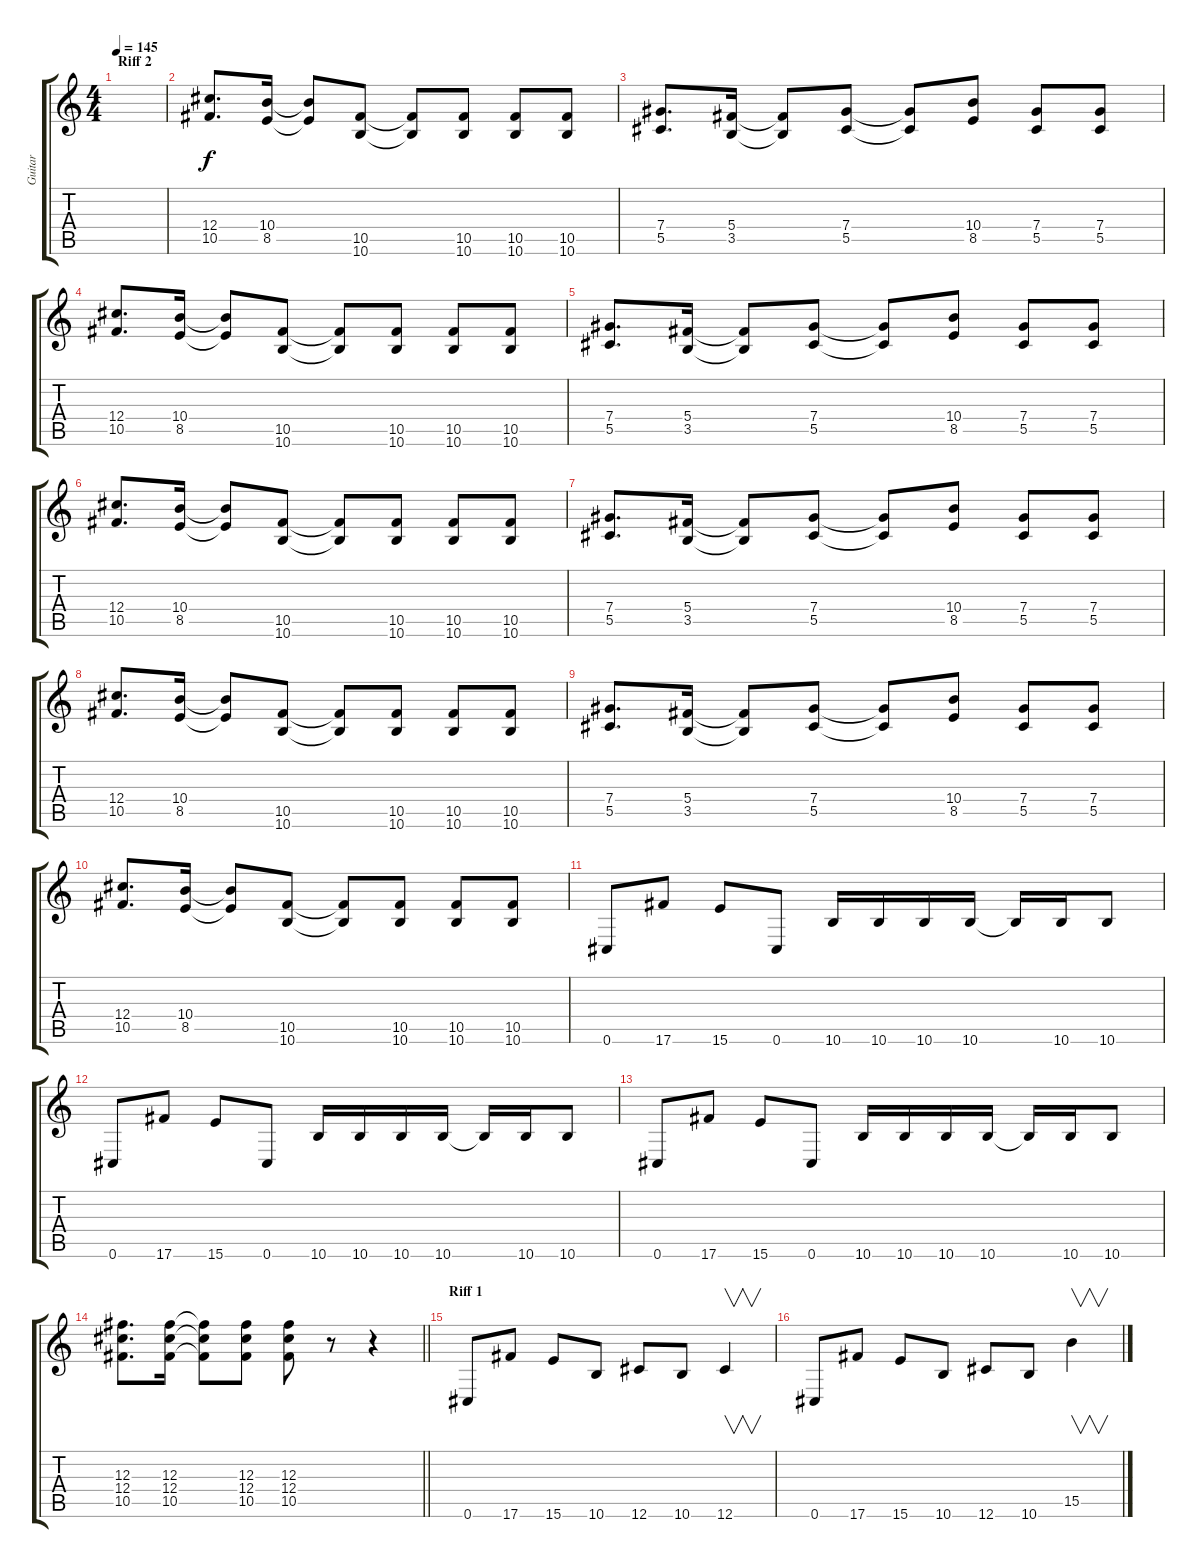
\track ("Guitar" "Guitar") {instrument distortionguitar}
\staff {score tabs}
\tuning (Eb4 Bb3 Gb3 Db3 Ab2 Db2) {hide}
\ts (4 4)
\section ("" "Riff 2")
\tempo 145
\clef g2
\ks c
|
(12.4 10.5).8{d} (10.4 8.5).16 (10.4{t} 8.5{t}).8 (10.5 10.6).8 (10.5{t} 10.6{t}).8 (10.5 10.6).8 (10.5 10.6).8 (10.5 10.6).8 |
(7.4 5.5).8{d} (5.4 3.5).16 (5.4{t} 3.5{t}).8 (7.4 5.5).8 (7.4{t} 5.5{t}).8 (10.4 8.5).8 (7.4 5.5).8 (7.4 5.5).8 |
(12.4 10.5).8{d} (10.4 8.5).16 (10.4{t} 8.5{t}).8 (10.5 10.6).8 (10.5{t} 10.6{t}).8 (10.5 10.6).8 (10.5 10.6).8 (10.5 10.6).8 |
(7.4 5.5).8{d} (5.4 3.5).16 (5.4{t} 3.5{t}).8 (7.4 5.5).8 (7.4{t} 5.5{t}).8 (10.4 8.5).8 (7.4 5.5).8 (7.4 5.5).8 |
(12.4 10.5).8{d} (10.4 8.5).16 (10.4{t} 8.5{t}).8 (10.5 10.6).8 (10.5{t} 10.6{t}).8 (10.5 10.6).8 (10.5 10.6).8 (10.5 10.6).8 |
(7.4 5.5).8{d} (5.4 3.5).16 (5.4{t} 3.5{t}).8 (7.4 5.5).8 (7.4{t} 5.5{t}).8 (10.4 8.5).8 (7.4 5.5).8 (7.4 5.5).8 |
(12.4 10.5).8{d} (10.4 8.5).16 (10.4{t} 8.5{t}).8 (10.5 10.6).8 (10.5{t} 10.6{t}).8 (10.5 10.6).8 (10.5 10.6).8 (10.5 10.6).8 |
(7.4 5.5).8{d} (5.4 3.5).16 (5.4{t} 3.5{t}).8 (7.4 5.5).8 (7.4{t} 5.5{t}).8 (10.4 8.5).8 (7.4 5.5).8 (7.4 5.5).8 |
(12.4 10.5).8{d} (10.4 8.5).16 (10.4{t} 8.5{t}).8 (10.5 10.6).8 (10.5{t} 10.6{t}).8 (10.5 10.6).8 (10.5 10.6).8 (10.5 10.6).8 |
0.6.8 17.6.8 15.6.8 0.6.8 10.6.16 10.6.16 10.6.16 10.6.16 10.6{t}.16 10.6.16 10.6.8 |
0.6.8 17.6.8 15.6.8 0.6.8 10.6.16 10.6.16 10.6.16 10.6.16 10.6{t}.16 10.6.16 10.6.8 |
0.6.8 17.6.8 15.6.8 0.6.8 10.6.16 10.6.16 10.6.16 10.6.16 10.6{t}.16 10.6.16 10.6.8 |
\barLineRight lightlight
(12.3 12.4 10.5).8{d} (12.3 12.4 10.5).16 (12.3{t} 12.4{t} 10.5{t}).8 (12.3 12.4 10.5).8 (12.3 12.4 10.5).8 r.8 r.4 |
\section ("" "Riff 1")
0.6.8 17.6.8 15.6.8 10.6.8 12.6.8 10.6.8 12.6.4{v} |
0.6.8 17.6.8 15.6.8 10.6.8 12.6.8 10.6.8 15.5.4{v}
